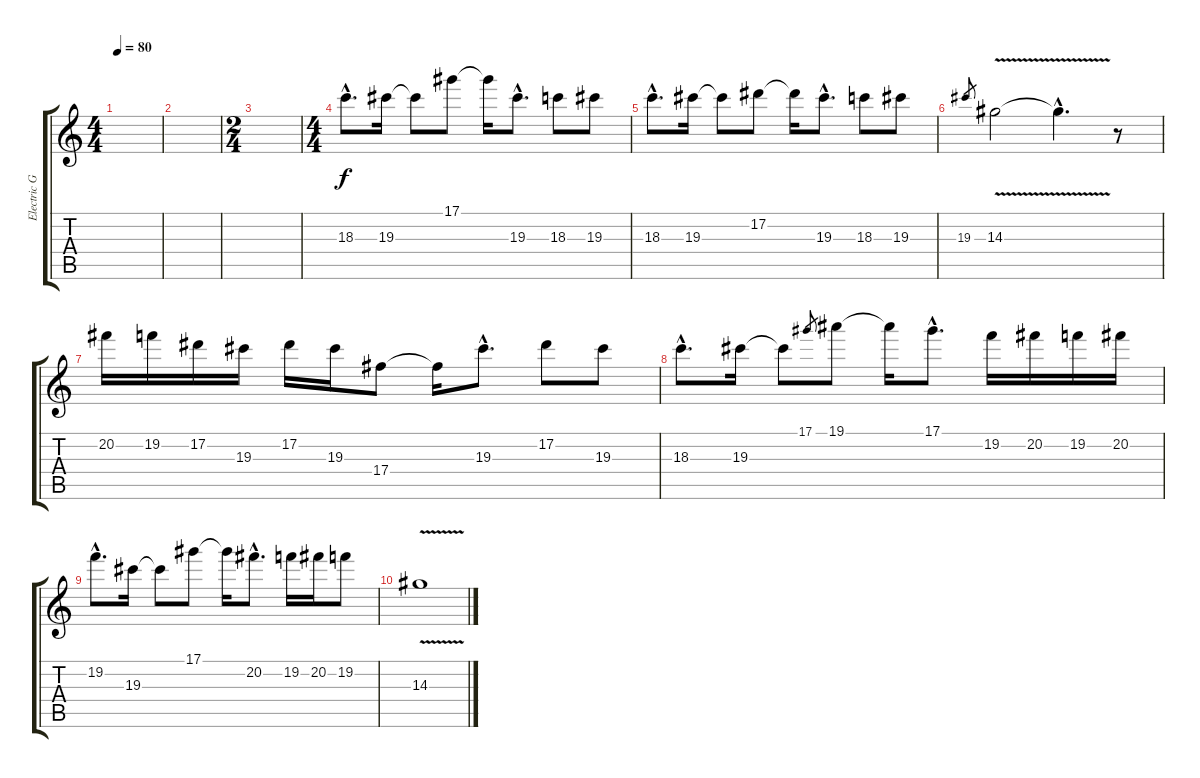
\track ("Electric Guitar" "Electric G") {instrument electricguitarclean}
\staff {score tabs}
\tuning (Eb4 Bb3 Gb3 Db3 Ab2 Eb2) {hide}
\ts (4 4)
\tempo 80
\clef g2
\ks c
|
|
\ts (2 4)
|
\ts (4 4)
18.3{hac}.8{d} 19.3.16 19.3{t}.8 17.1.8 17.1{t}.16 19.3{hac}.8{d} 18.3.8 19.3.8 |
18.3{hac}.8{d} 19.3.16 19.3{t}.8 17.2.8 17.2{t}.16 19.3{hac}.8{d} 18.3.8 19.3.8 |
19.3.8{gr} 14.3{v}.2 14.3{v hac t}.4{d} r.8 |
20.2.16 19.2.16 17.2.16 19.3.16 17.2.16 19.3.16 17.4.8 17.4{t}.16 19.3{hac}.8{d} 17.2.8 19.3.8 |
18.3{hac}.8{d} 19.3.16 19.3{t}.8 17.1.8{gr} 19.1.8 19.1{t}.16 17.1{hac}.8{d} 19.2.16 20.2.16 19.2.16 20.2.16 |
19.2{hac}.8{d} 19.3.16 19.3{t}.8 17.1.8 17.1{t}.16 20.2{hac}.8{d} 19.2.16 20.2.16 19.2.8 |
14.3{v}.1
